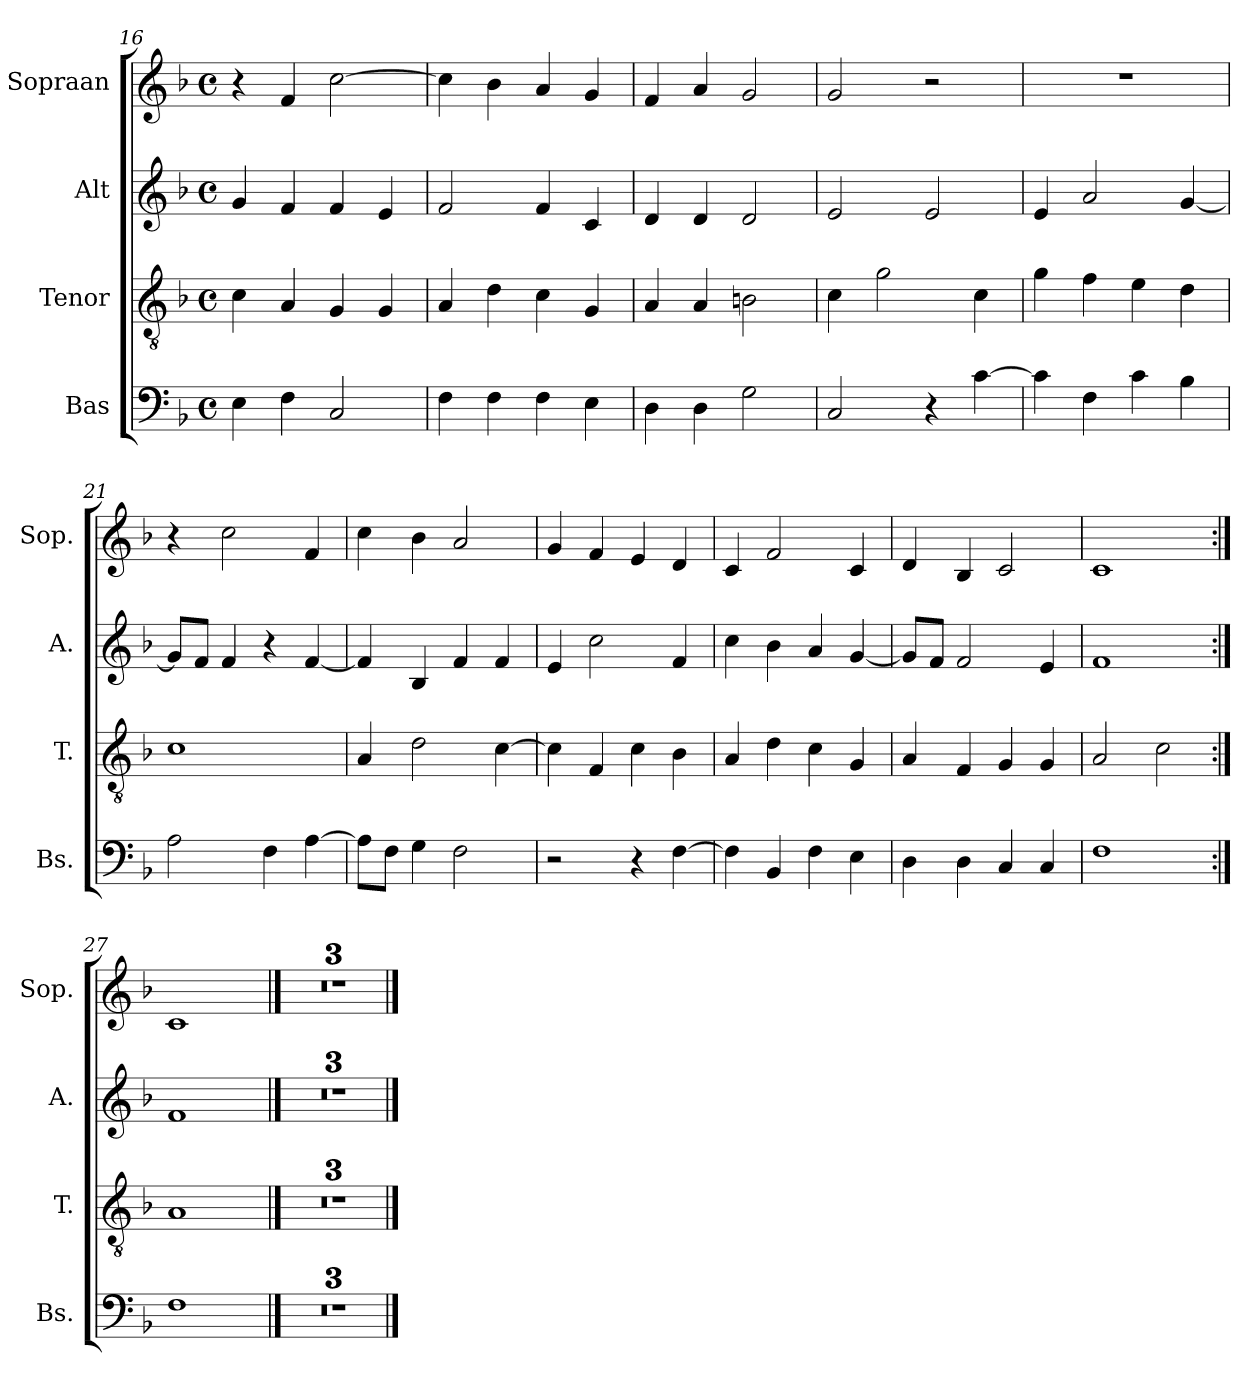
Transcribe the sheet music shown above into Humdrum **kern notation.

**kern	**kern	**kern	**kern
*part4	*part3	*part2	*part1
*staff4	*staff3	*staff2	*staff1
*I"Bas	*I"Tenor	*I"Alt	*I"Sopraan
*I'Bs.	*I'T.	*I'A.	*I'Sop.
*clefF4	*clefGv2	*clefG2	*clefG2
*k[b-]	*k[b-]	*k[b-]	*k[b-]
*M4/4	*M4/4	*M4/4	*M4/4
*met(c)	*met(c)	*met(c)	*met(c)
=16	=16	=16	=16
4E\	4c\	4g/	4r
4F\	4A/	4f/	4f/
2C/	4G/	4f/	[2cc\
.	4G/	4e/	.
!!LO:LB:g=z
=17	=17	=17	=17
4F\	4A/	2f/	4cc\]
4F\	4d\	.	4b-\
4F\	4c\	4f/	4a/
4E\	4G/	4c/	4g/
=18	=18	=18	=18
4D\	4A/	4d/	4f/
4D\	4A/	4d/	4a/
2G\	2Bn\	2d/	2g/
=19	=19	=19	=19
2C/	4c\	2e/	2g/
.	2g\	.	.
4r	.	2e/	2r
[4c\	4c\	.	.
=20	=20	=20	=20
4c\]	4g\	4e/	1r
4F\	4f\	2a/	.
4c\	4e\	.	.
4B-\	4d\	[4g/	.
=21	=21	=21	=21
2A\	1c	8g/L]	4r
.	.	8f/J	.
.	.	4f/	2cc\
4F\	.	4r	.
[4A\	.	[4f/	4f/
=22	=22	=22	=22
8A\L]	4A/	4f/]	4cc\
8F\J	.	.	.
4G\	2d\	4B-/	4b-\
2F\	.	4f/	2a/
.	[4c\	4f/	.
=23	=23	=23	=23
2r	4c\]	4e/	4g/
.	4F/	2cc\	4f/
4r	4c\	.	4e/
[4F\	4B-\	4f/	4d/
=24	=24	=24	=24
4F\]	4A/	4cc\	4c/
4BB-/	4d\	4b-\	2f/
4F\	4c\	4a/	.
4E\	4G/	[4g/	4c/
!!LO:PB:g=z
=25	=25	=25	=25
4D\	4A/	8g/L]	4d/
.	.	8f/J	.
4D\	4F/	2f/	4B-/
4C/	4G/	.	2c/
4C/	4G/	4e/	.
=26	=26	=26	=26
1F	2A/	1f	1c
.	2c\	.	.
=27:|!	=27:|!	=27:|!	=27:|!
1F	1A	1f	1c
==28	==28	==28	==28
1r	1r	1r	1r
=29	=29	=29	=29
1r	1r	1r	1r
=30	=30	=30	=30
1r	1r	1r	1r
==	==	==	==
*-	*-	*-	*-
